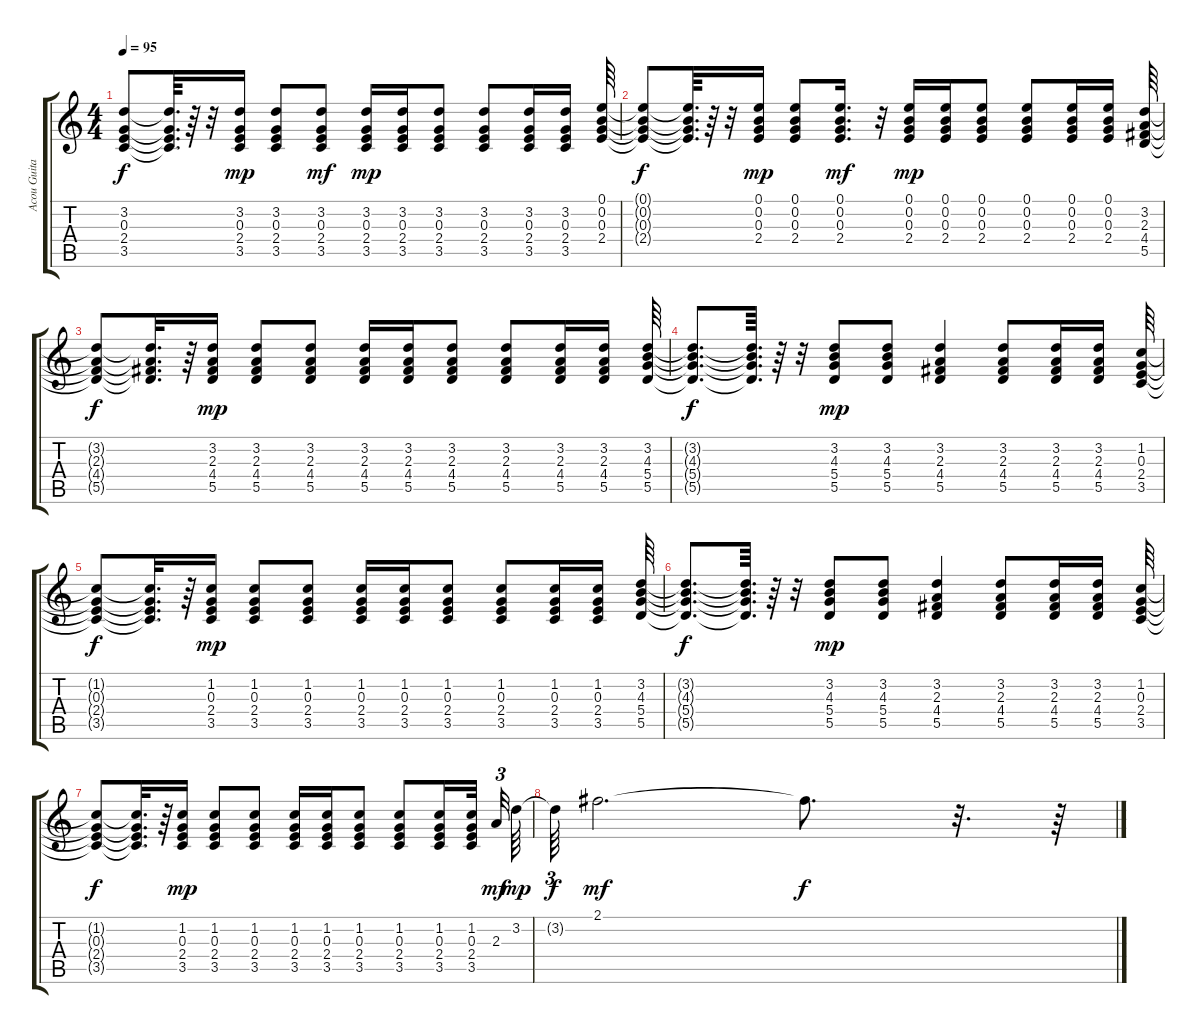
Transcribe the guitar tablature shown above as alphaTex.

\track ("Acou Guitar" "Acou Guita") {instrument acousticguitarsteel}
\staff {score tabs}
\tuning (E4 B3 G3 D3 A2 E2) {hide}
\ts (4 4)
\tempo 95
\clef g2
\ks c
(3.2{t} 0.3{t} 2.4{t} 3.5{t}).8{dy f} (3.2{t} 0.3{t} 2.4{t} 3.5{t}).64{d} r.64 r.32 (3.2 0.3 2.4 3.5).16{dy mp} (3.2 0.3 2.4 3.5).8 (3.2 0.3 2.4 3.5).8{dy mf} (3.2 0.3 2.4 3.5).16{dy mp} (3.2 0.3 2.4 3.5).16 (3.2 0.3 2.4 3.5).8 (3.2 0.3 2.4 3.5).8 (3.2 0.3 2.4 3.5).16 (3.2 0.3 2.4 3.5).16 (0.1 0.2 0.3 2.4).64 |
(0.1{t} 0.2{t} 0.3{t} 2.4{t}).8{dy f} (0.1{t} 0.2{t} 0.3{t} 2.4{t}).64{d} r.64 r.32 (0.1 0.2 0.3 2.4).16{dy mp} (0.1 0.2 0.3 2.4).8 (0.1 0.2 0.3 2.4).16{d dy mf} r.32 (0.1 0.2 0.3 2.4).16{dy mp} (0.1 0.2 0.3 2.4).16 (0.1 0.2 0.3 2.4).8 (0.1 0.2 0.3 2.4).8 (0.1 0.2 0.3 2.4).16 (0.1 0.2 0.3 2.4).16 (3.2 2.3 4.4 5.5).64 |
(3.2{t} 2.3{t} 4.4{t} 5.5{t}).8{dy f} (3.2{t} 2.3{t} 4.4{t} 5.5{t}).32{d} r.64 (3.2 2.3 4.4 5.5).16{dy mp} (3.2 2.3 4.4 5.5).8 (3.2 2.3 4.4 5.5).8 (3.2 2.3 4.4 5.5).16 (3.2 2.3 4.4 5.5).16 (3.2 2.3 4.4 5.5).8 (3.2 2.3 4.4 5.5).8 (3.2 2.3 4.4 5.5).16 (3.2 2.3 4.4 5.5).16 (3.2 4.3 5.4 5.5).64 |
(3.2{t} 4.3{t} 5.4{t} 5.5{t}).8{d dy f} (3.2{t} 4.3{t} 5.4{t} 5.5{t}).64{d} r.64 r.32 (3.2 4.3 5.4 5.5).8{dy mp} (3.2 4.3 5.4 5.5).8 (3.2 2.3 4.4 5.5).4 (3.2 2.3 4.4 5.5).8 (3.2 2.3 4.4 5.5).16 (3.2 2.3 4.4 5.5).16 (1.2 0.3 2.4 3.5).64 |
(1.2{t} 0.3{t} 2.4{t} 3.5{t}).8{dy f} (1.2{t} 0.3{t} 2.4{t} 3.5{t}).32{d} r.64 (1.2 0.3 2.4 3.5).16{dy mp} (1.2 0.3 2.4 3.5).8 (1.2 0.3 2.4 3.5).8 (1.2 0.3 2.4 3.5).16 (1.2 0.3 2.4 3.5).16 (1.2 0.3 2.4 3.5).8 (1.2 0.3 2.4 3.5).8 (1.2 0.3 2.4 3.5).16 (1.2 0.3 2.4 3.5).16 (3.2 4.3 5.4 5.5).64 |
(3.2{t} 4.3{t} 5.4{t} 5.5{t}).8{d dy f} (3.2{t} 4.3{t} 5.4{t} 5.5{t}).64{d} r.64 r.32 (3.2 4.3 5.4 5.5).8{dy mp} (3.2 4.3 5.4 5.5).8 (3.2 2.3 4.4 5.5).4 (3.2 2.3 4.4 5.5).8 (3.2 2.3 4.4 5.5).16 (3.2 2.3 4.4 5.5).16 (1.2 0.3 2.4 3.5).64 |
(1.2{t} 0.3{t} 2.4{t} 3.5{t}).8{dy f} (1.2{t} 0.3{t} 2.4{t} 3.5{t}).32{d} r.64 (1.2 0.3 2.4 3.5).16{dy mp} (1.2 0.3 2.4 3.5).8 (1.2 0.3 2.4 3.5).8 (1.2 0.3 2.4 3.5).16 (1.2 0.3 2.4 3.5).16 (1.2 0.3 2.4 3.5).8 (1.2 0.3 2.4 3.5).8 (1.2 0.3 2.4 3.5).16 (1.2 0.3 2.4 3.5).32 2.3.32{tu (3 2) dy mf} 3.2.64{dy mp} |
3.2{t}.64{tu (3 2) dy f} 2.1.2{d dy mf} 2.1{t}.8{d dy f} r.32{d} r.64
